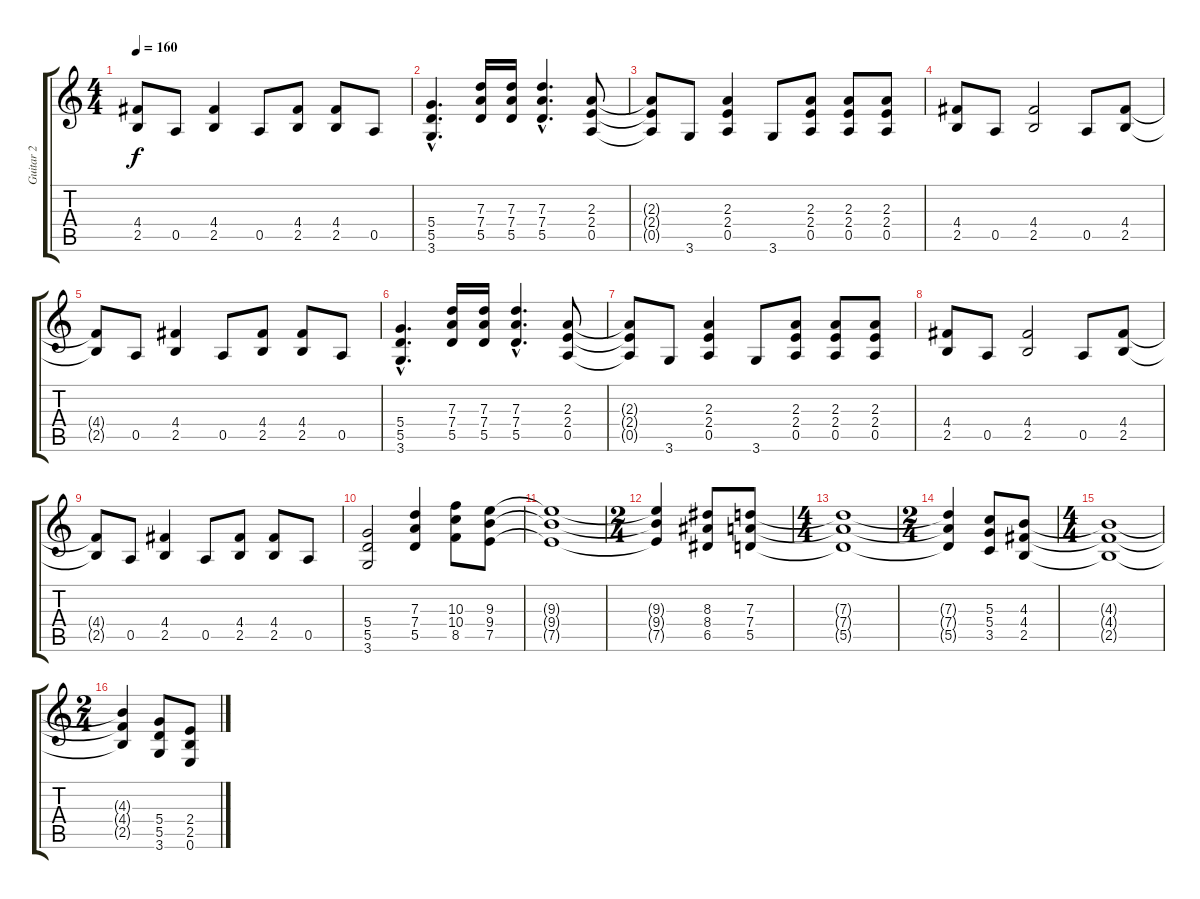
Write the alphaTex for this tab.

\track ("Guitar 2" "Guitar 2") {instrument distortionguitar}
\staff {score tabs}
\tuning (E4 B3 G3 D3 A2 E2) {hide}
\ts (4 4)
\tempo 160
\clef g2
\ks c
(4.4 2.5).8{dy f} 0.5.8 (4.4 2.5).4 0.5.8 (4.4 2.5).8 (4.4 2.5).8 0.5.8 |
(5.4{hac} 5.5{hac} 3.6{hac}).4{d} (7.3 7.4 5.5).16 (7.3 7.4 5.5).16 (7.3{hac} 7.4{hac} 5.5{hac}).4{d} (2.3 2.4 0.5).8 |
(2.3{t} 2.4{t} 0.5{t}).8 3.6.8 (2.3 2.4 0.5).4 3.6.8 (2.3 2.4 0.5).8 (2.3 2.4 0.5).8 (2.3 2.4 0.5).8 |
(4.4 2.5).8 0.5.8 (4.4 2.5).2 0.5.8 (4.4 2.5).8 |
(4.4{t} 2.5{t}).8 0.5.8 (4.4 2.5).4 0.5.8 (4.4 2.5).8 (4.4 2.5).8 0.5.8 |
(5.4{hac} 5.5{hac} 3.6{hac}).4{d} (7.3 7.4 5.5).16 (7.3 7.4 5.5).16 (7.3{hac} 7.4{hac} 5.5{hac}).4{d} (2.3 2.4 0.5).8 |
(2.3{t} 2.4{t} 0.5{t}).8 3.6.8 (2.3 2.4 0.5).4 3.6.8 (2.3 2.4 0.5).8 (2.3 2.4 0.5).8 (2.3 2.4 0.5).8 |
(4.4 2.5).8 0.5.8 (4.4 2.5).2 0.5.8 (4.4 2.5).8 |
(4.4{t} 2.5{t}).8 0.5.8 (4.4 2.5).4 0.5.8 (4.4 2.5).8 (4.4 2.5).8 0.5.8 |
(5.4 5.5 3.6).2 (7.3 7.4 5.5).4 (10.3 10.4 8.5).8 (9.3 9.4 7.5).8 |
(9.3{t} 9.4{t} 7.5{t}).1 |
\ts (2 4)
(9.3{t} 9.4{t} 7.5{t}).4 (8.3 8.4 6.5).8 (7.3 7.4 5.5).8 |
\ts (4 4)
(7.3{t} 7.4{t} 5.5{t}).1 |
\ts (2 4)
(7.3{t} 7.4{t} 5.5{t}).4 (5.3 5.4 3.5).8 (4.3 4.4 2.5).8 |
\ts (4 4)
(4.3{t} 4.4{t} 2.5{t}).1 |
\ts (2 4)
(4.3{t} 4.4{t} 2.5{t}).4 (5.4 5.5 3.6).8 (2.4 2.5 0.6).8
